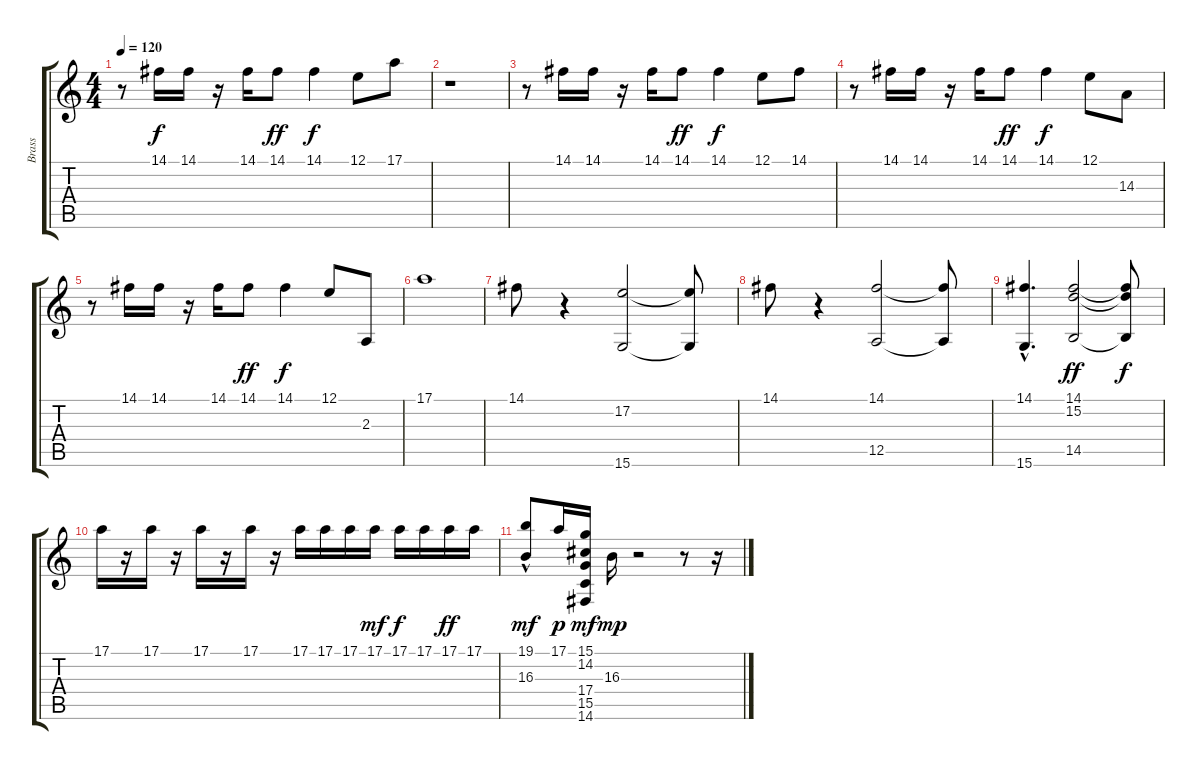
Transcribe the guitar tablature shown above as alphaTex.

\track ("Brass" "Brass") {instrument brasssection}
\staff {score tabs}
\tuning (E4 B3 G3 D3 A2 E2) {hide}
\ts (4 4)
\tempo 120
\clef g2
\ks c
r.8{dy f} 14.1.16 14.1.16 r.16 14.1.16 14.1.8{dy ff} 14.1.4{dy f} 12.1.8 17.1.8 |
r.1 |
r.8 14.1.16 14.1.16 r.16 14.1.16 14.1.8{dy ff} 14.1.4{dy f} 12.1.8 14.1.8 |
r.8 14.1.16 14.1.16 r.16 14.1.16 14.1.8{dy ff} 14.1.4{dy f} 12.1.8 14.3.8 |
r.8 14.1.16 14.1.16 r.16 14.1.16 14.1.8{dy ff} 14.1.4{dy f} 12.1.8 2.3.8 |
17.1.1 |
14.1.8 r.4 (17.2 15.6).2 (17.2{t} 15.6{t}).8 |
14.1.8 r.4 (14.1 12.5).2 (14.1{t} 12.5{t}).8 |
(14.1{hac} 15.6{hac}).4{d} (14.1 15.2 14.5).2{dy ff} (14.1{t} 15.2{t} 14.5{t}).8{dy f} |
17.1.16 r.16 17.1.16 r.16 17.1.16 r.16 17.1.16 r.16 17.1.16 17.1.16 17.1.16 17.1.16{dy mf} 17.1.16{dy f} 17.1.16 17.1.16{dy ff} 17.1.16 |
(19.1{hac} 16.3{hac}).8{dy mf} 17.1.16{dy p} (15.1 14.2 17.4 15.5 14.6).16{dy mf} 16.3.16{dy mp} r.2 r.8 r.16
